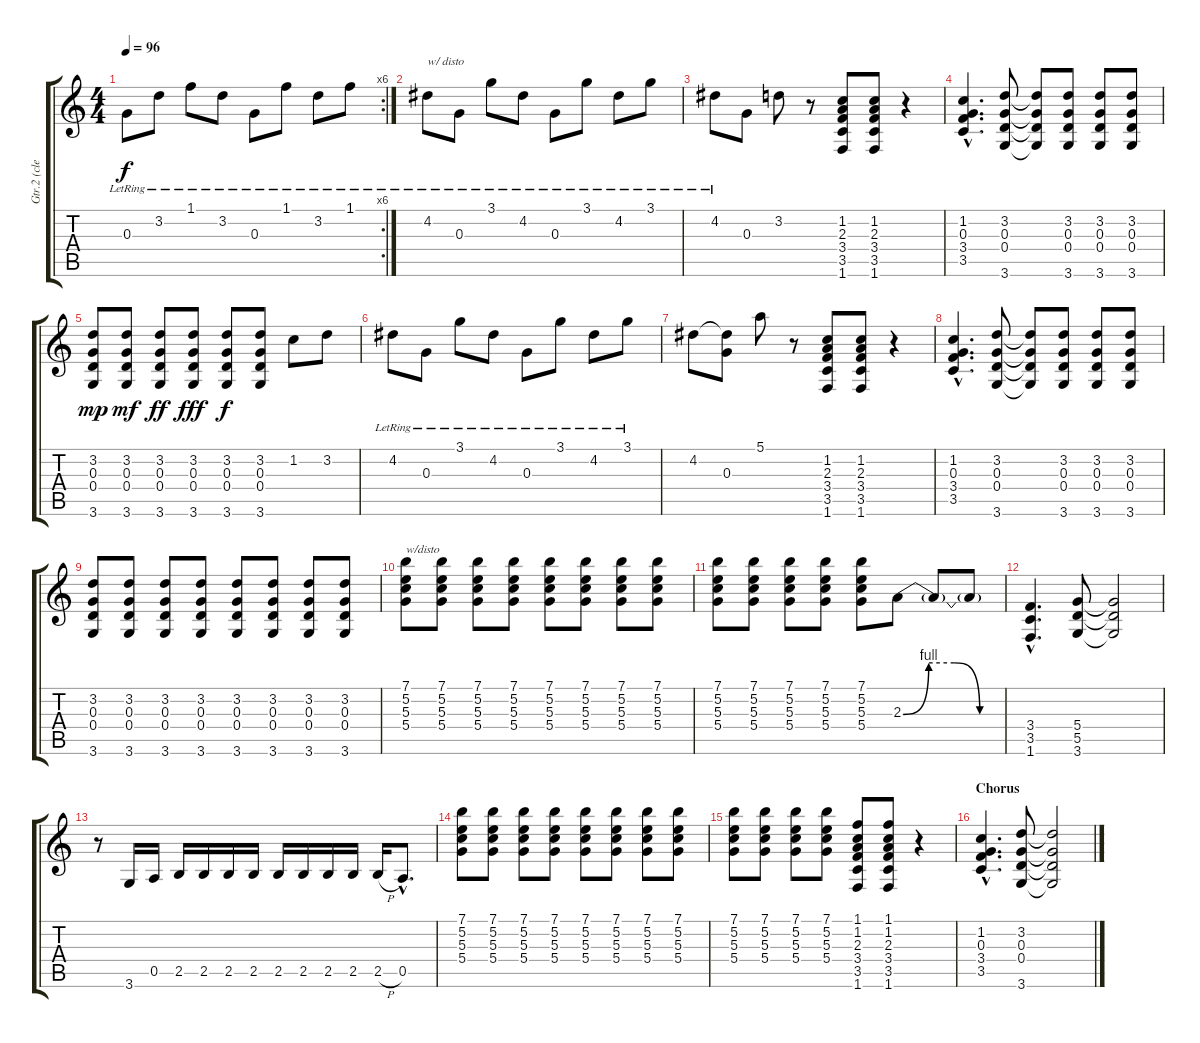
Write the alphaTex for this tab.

\track ("Gtr.2 (clean)" "Gtr.2 (cle") {instrument electricguitarclean}
\staff {score tabs}
\tuning (E4 B3 G3 D3 A2 E2) {hide}
\rc 6
\ts (4 4)
\tempo 96
\clef g2
\ks c
0.3{lr}.8{dy f} 3.2{lr}.8 1.1{lr}.8 3.2{lr}.8 0.3{lr}.8 1.1{lr}.8 3.2{lr}.8 1.1{lr}.8 |
4.2{lr}.8{txt "w/ disto" instrument overdrivenguitar} 0.3{lr}.8 3.1{lr}.8 4.2{lr}.8 0.3{lr}.8 3.1{lr}.8 4.2{lr}.8 3.1{lr}.8 |
4.2{lr}.8 0.3.8 3.2.8 r.8 (1.2 2.3 3.4 3.5 1.6).8 (1.2 2.3 3.4 3.5 1.6).8 r.4 |
(1.2{hac} 0.3{hac} 3.4{hac} 3.5{hac}).4{d} (3.2 0.3 0.4 3.6).8 (3.2{t} 0.3{t} 0.4{t} 3.6{t}).8 (3.2 0.3 0.4 3.6).8 (3.2 0.3 0.4 3.6).8 (3.2 0.3 0.4 3.6).8 |
(3.2 0.3 0.4 3.6).8{dy mp} (3.2 0.3 0.4 3.6).8{dy mf} (3.2 0.3 0.4 3.6).8{dy ff} (3.2 0.3 0.4 3.6).8{dy fff} (3.2 0.3 0.4 3.6).8{dy f} (3.2 0.3 0.4 3.6).8 1.2.8 3.2.8 |
4.2{lr}.8 0.3{lr}.8 3.1{lr}.8 4.2{lr}.8 0.3{lr}.8 3.1{lr}.8 4.2{lr}.8 3.1{lr}.8 |
4.2.8 (4.2{t} 0.3).8 5.1.8 r.8 (1.2 2.3 3.4 3.5 1.6).8 (1.2 2.3 3.4 3.5 1.6).8 r.4 |
(1.2{hac} 0.3{hac} 3.4{hac} 3.5{hac}).4{d} (3.2 0.3 0.4 3.6).8 (3.2{t} 0.3{t} 0.4{t} 3.6{t}).8 (3.2 0.3 0.4 3.6).8 (3.2 0.3 0.4 3.6).8 (3.2 0.3 0.4 3.6).8 |
(3.2 0.3 0.4 3.6).8 (3.2 0.3 0.4 3.6).8 (3.2 0.3 0.4 3.6).8 (3.2 0.3 0.4 3.6).8 (3.2 0.3 0.4 3.6).8 (3.2 0.3 0.4 3.6).8 (3.2 0.3 0.4 3.6).8 (3.2 0.3 0.4 3.6).8 |
(7.1 5.2 5.3 5.4).8{txt "w/disto" instrument overdrivenguitar} (7.1 5.2 5.3 5.4).8 (7.1 5.2 5.3 5.4).8 (7.1 5.2 5.3 5.4).8 (7.1 5.2 5.3 5.4).8 (7.1 5.2 5.3 5.4).8 (7.1 5.2 5.3 5.4).8 (7.1 5.2 5.3 5.4).8 |
(7.1 5.2 5.3 5.4).8 (7.1 5.2 5.3 5.4).8 (7.1 5.2 5.3 5.4).8 (7.1 5.2 5.3 5.4).8 (7.1 5.2 5.3 5.4).8 2.3{be (custom 0 0 15 4 30 4 45 0 60 0)}.8 2.3{t}.8 2.3{t}.8 |
(3.4{hac} 3.5{hac} 1.6{hac}).4{d} (5.4 5.5 3.6).8 (5.4{t} 5.5{t} 3.6{t}).2 |
r.8 3.6.16 0.5.16 2.5.16 2.5.16 2.5.16 2.5.16 2.5.16 2.5.16 2.5.16 2.5.16 2.5{h}.16 0.5{hac}.8{d} |
(7.1 5.2 5.3 5.4).8 (7.1 5.2 5.3 5.4).8 (7.1 5.2 5.3 5.4).8 (7.1 5.2 5.3 5.4).8 (7.1 5.2 5.3 5.4).8 (7.1 5.2 5.3 5.4).8 (7.1 5.2 5.3 5.4).8 (7.1 5.2 5.3 5.4).8 |
(7.1 5.2 5.3 5.4).8 (7.1 5.2 5.3 5.4).8 (7.1 5.2 5.3 5.4).8 (7.1 5.2 5.3 5.4).8 (1.1 1.2 2.3 3.4 3.5 1.6).8 (1.1 1.2 2.3 3.4 3.5 1.6).8 r.4 |
\section ("" "Chorus")
(1.2{hac} 0.3{hac} 3.4{hac} 3.5{hac}).4{d} (3.2 0.3 0.4 3.6).8 (3.2{t} 0.3{t} 0.4{t} 3.6{t}).2
